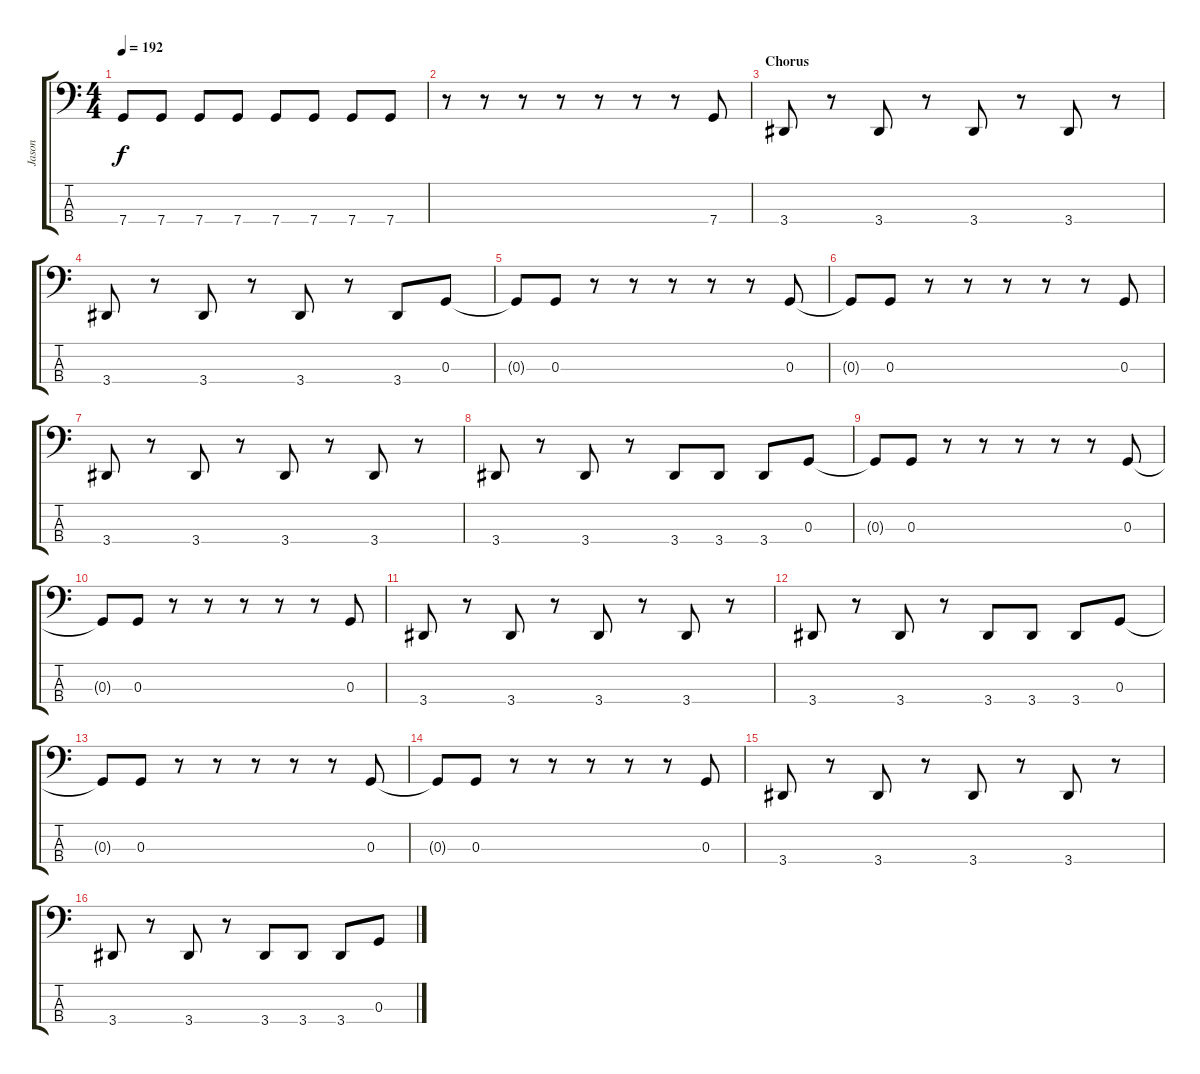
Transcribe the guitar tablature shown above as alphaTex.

\track ("Jason" "Jason") {instrument electricbassfinger}
\staff {score tabs}
\tuning (F2 C2 G1 C1) {hide}
\ts (4 4)
\tempo 192
\clef f4
\ks c
7.4{t}.8{dy f} 7.4.8 7.4.8 7.4.8 7.4.8 7.4.8 7.4.8 7.4.8 |
r.8 r.8 r.8 r.8 r.8 r.8 r.8 7.4.8 |
\section ("" "Chorus")
3.4.8 r.8 3.4.8 r.8 3.4.8 r.8 3.4.8 r.8 |
3.4.8 r.8 3.4.8 r.8 3.4.8 r.8 3.4.8 0.3.8 |
0.3{t}.8 0.3.8 r.8 r.8 r.8 r.8 r.8 0.3.8 |
0.3{t}.8 0.3.8 r.8 r.8 r.8 r.8 r.8 0.3.8 |
3.4.8 r.8 3.4.8 r.8 3.4.8 r.8 3.4.8 r.8 |
3.4.8 r.8 3.4.8 r.8 3.4.8 3.4.8 3.4.8 0.3.8 |
0.3{t}.8 0.3.8 r.8 r.8 r.8 r.8 r.8 0.3.8 |
0.3{t}.8 0.3.8 r.8 r.8 r.8 r.8 r.8 0.3.8 |
3.4.8 r.8 3.4.8 r.8 3.4.8 r.8 3.4.8 r.8 |
3.4.8 r.8 3.4.8 r.8 3.4.8 3.4.8 3.4.8 0.3.8 |
0.3{t}.8 0.3.8 r.8 r.8 r.8 r.8 r.8 0.3.8 |
0.3{t}.8 0.3.8 r.8 r.8 r.8 r.8 r.8 0.3.8 |
3.4.8 r.8 3.4.8 r.8 3.4.8 r.8 3.4.8 r.8 |
3.4.8 r.8 3.4.8 r.8 3.4.8 3.4.8 3.4.8 0.3.8
